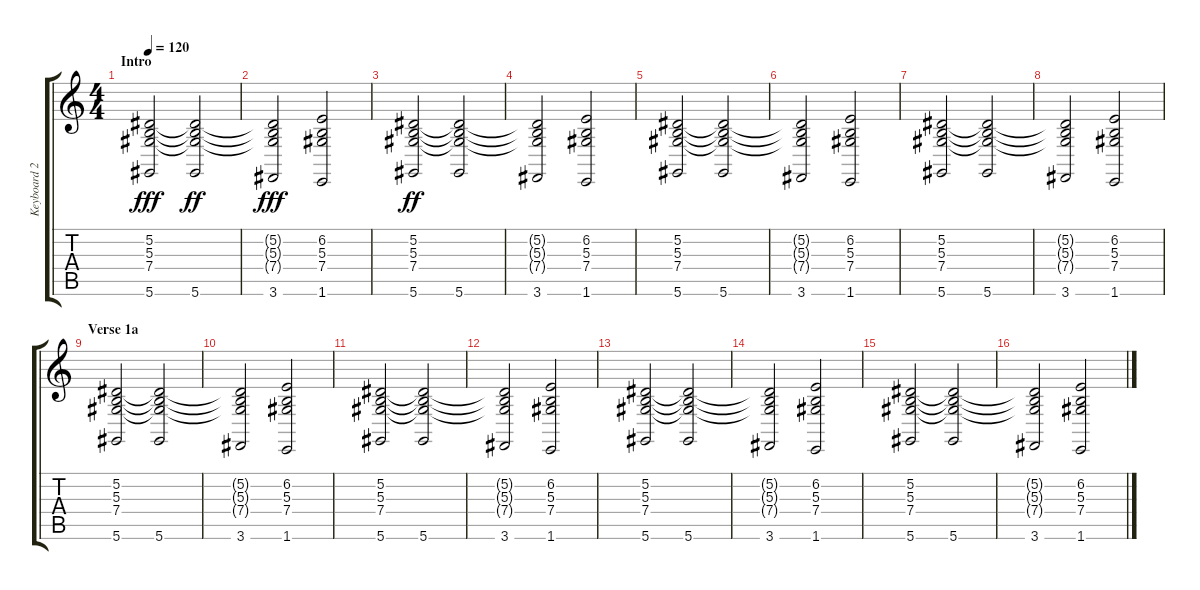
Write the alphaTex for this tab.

\track ("Keyboard 2" "Keyboard 2") {instrument stringensemble2}
\staff {score tabs}
\tuning (Eb4 Bb3 Gb3 Db3 Ab2 Eb2) {hide}
\ts (4 4)
\section ("" "Intro")
\tempo 120
\clef g2
\ks c
(5.2 5.3 7.4 5.6).2{dy fff instrument stringensemble2} (5.2{t} 5.3{t} 7.4{t} 5.6).2{dy ff} |
(5.2{t} 5.3{t} 7.4{t} 3.6).2{dy fff} (6.2 5.3 7.4 1.6).2 |
(5.2 5.3 7.4 5.6).2{dy ff} (5.2{t} 5.3{t} 7.4{t} 5.6).2 |
(5.2{t} 5.3{t} 7.4{t} 3.6).2 (6.2 5.3 7.4 1.6).2 |
(5.2 5.3 7.4 5.6).2 (5.2{t} 5.3{t} 7.4{t} 5.6).2 |
(5.2{t} 5.3{t} 7.4{t} 3.6).2 (6.2 5.3 7.4 1.6).2 |
(5.2 5.3 7.4 5.6).2 (5.2{t} 5.3{t} 7.4{t} 5.6).2 |
(5.2{t} 5.3{t} 7.4{t} 3.6).2 (6.2 5.3 7.4 1.6).2 |
\section ("" "Verse 1a")
(5.2 5.3 7.4 5.6).2 (5.2{t} 5.3{t} 7.4{t} 5.6).2 |
(5.2{t} 5.3{t} 7.4{t} 3.6).2 (6.2 5.3 7.4 1.6).2 |
(5.2 5.3 7.4 5.6).2 (5.2{t} 5.3{t} 7.4{t} 5.6).2 |
(5.2{t} 5.3{t} 7.4{t} 3.6).2 (6.2 5.3 7.4 1.6).2 |
(5.2 5.3 7.4 5.6).2 (5.2{t} 5.3{t} 7.4{t} 5.6).2 |
(5.2{t} 5.3{t} 7.4{t} 3.6).2 (6.2 5.3 7.4 1.6).2 |
(5.2 5.3 7.4 5.6).2 (5.2{t} 5.3{t} 7.4{t} 5.6).2 |
(5.2{t} 5.3{t} 7.4{t} 3.6).2 (6.2 5.3 7.4 1.6).2
